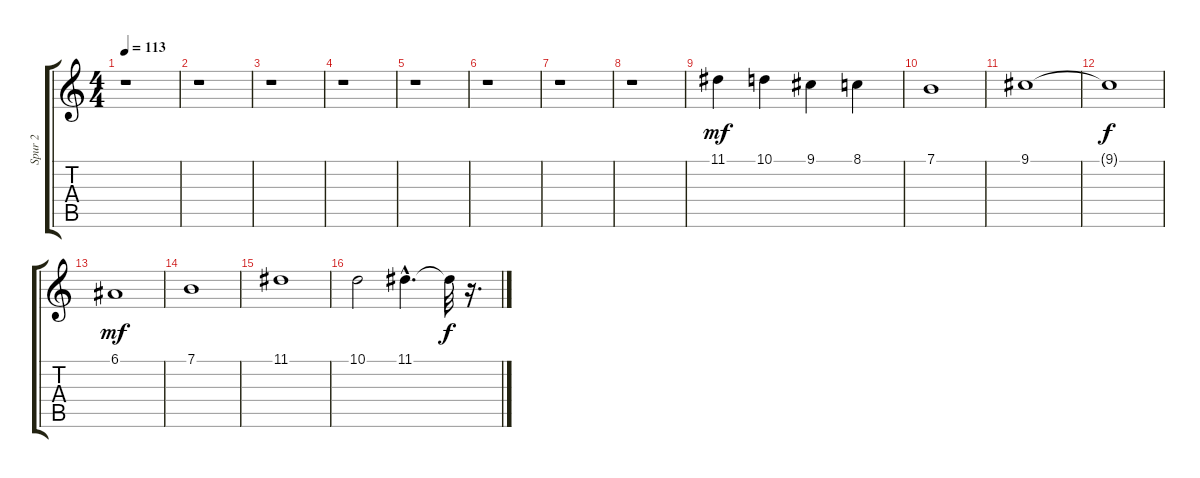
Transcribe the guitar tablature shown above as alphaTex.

\track ("Spur 2" "Spur 2") {instrument clarinet}
\staff {score tabs}
\tuning (E4 B3 G3 D3 A2 E2) {hide}
\ts (4 4)
\tempo 113
\clef g2
\ks c
r.1{dy mf} |
r.1 |
r.1 |
r.1 |
r.1 |
r.1 |
r.1 |
r.1 |
11.1.4 10.1.4 9.1.4 8.1.4 |
7.1.1 |
9.1.1 |
9.1{t}.1{dy f} |
6.1.1{dy mf} |
7.1.1 |
11.1.1 |
10.1.2 11.1{hac}.4{d} 11.1{t}.32{dy f} r.16{d}
